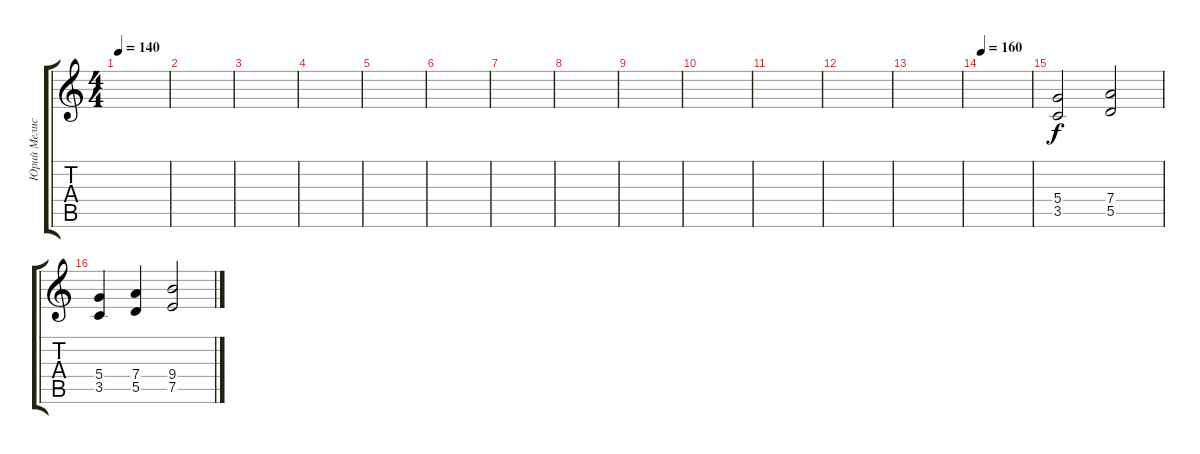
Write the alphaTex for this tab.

\track ("Юрий Мелисов" "Юрий Мелис") {instrument distortionguitar}
\staff {score tabs}
\tuning (E4 B3 G3 D3 A2 E2) {hide}
\ts (4 4)
\tempo 140
\clef g2
\ks c
|
|
|
|
|
|
|
|
|
|
|
|
|
\tempo 160
|
(5.4 3.5).2 (7.4 5.5).2 |
(5.4 3.5).4 (7.4 5.5).4 (9.4 7.5).2
